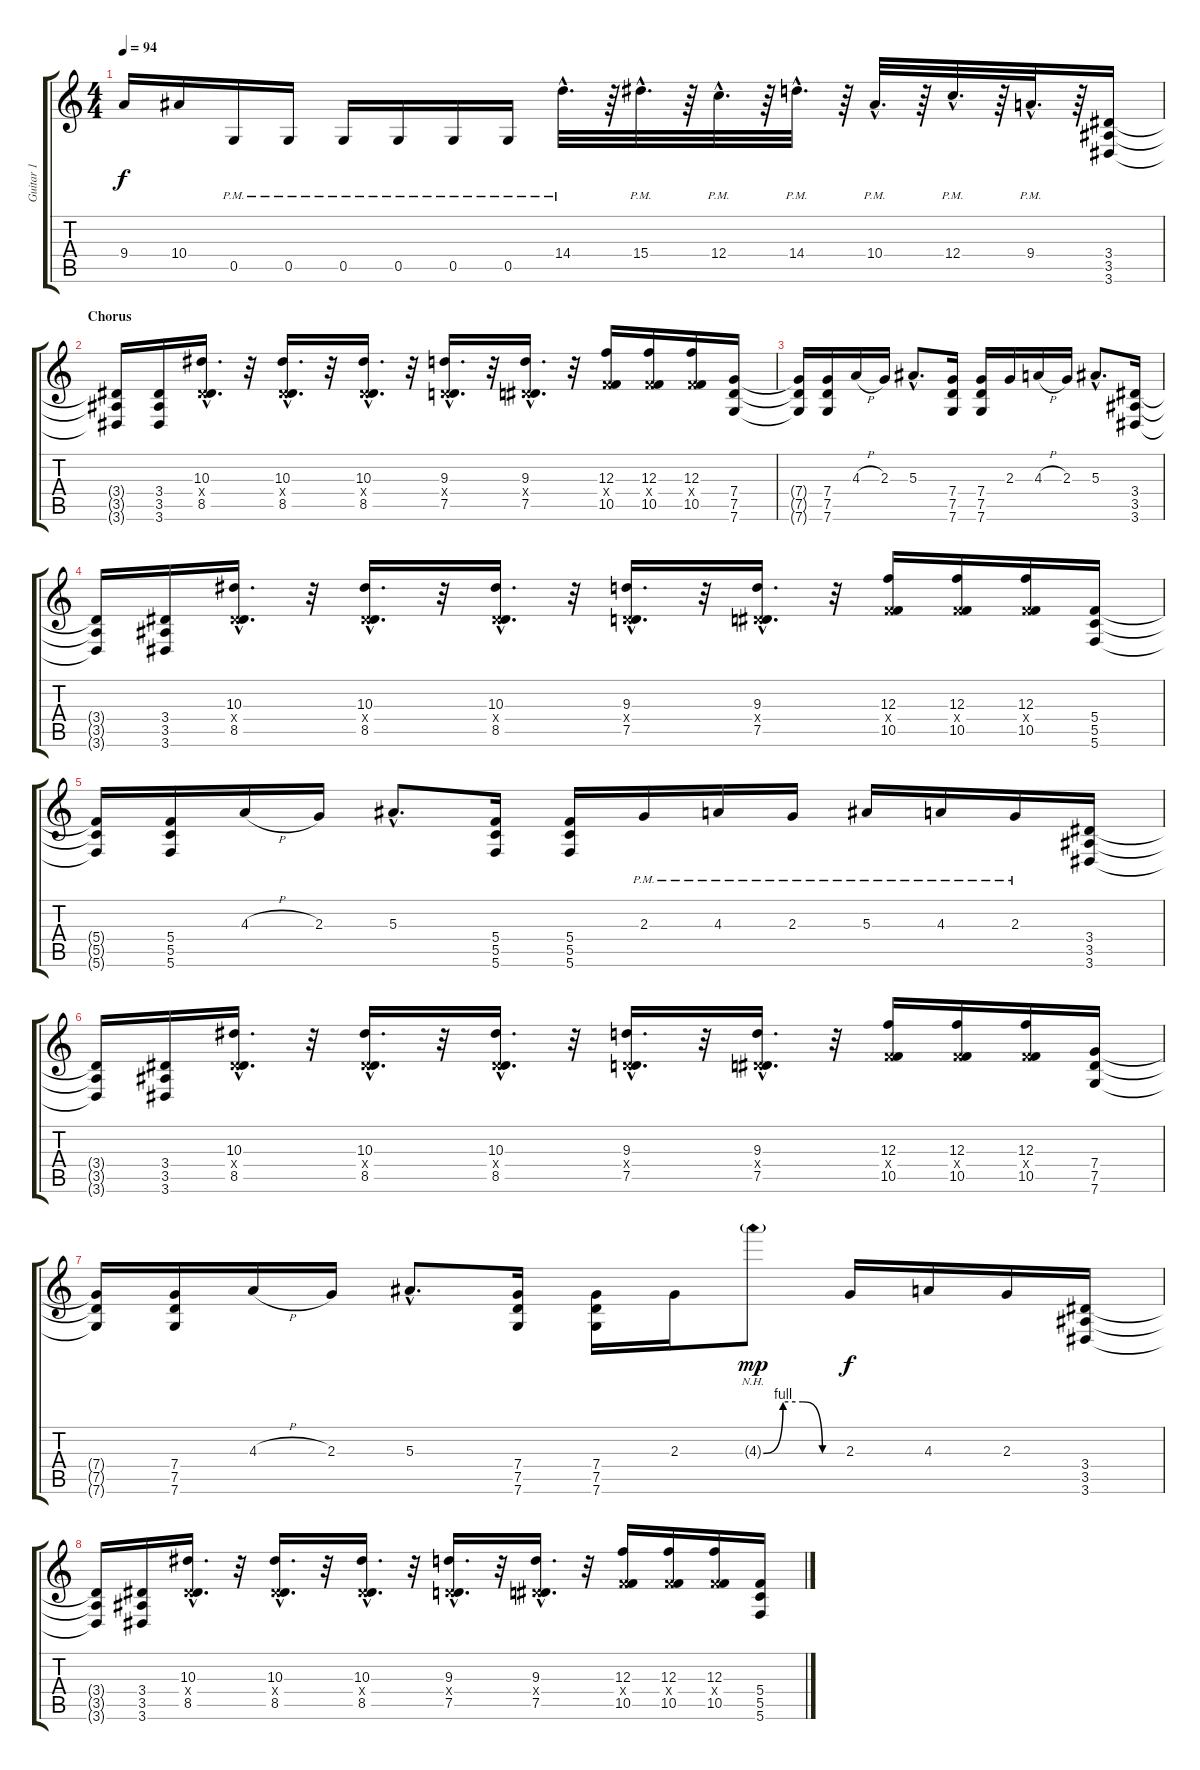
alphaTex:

\track ("Guitar 1" "Guitar 1") {instrument distortionguitar}
\staff {score tabs}
\tuning (D4 A3 F3 C3 G2 C2) {hide}
\ts (4 4)
\tempo 94
\clef g2
\ks c
9.4{t}.16{dy f} 10.4.16 0.5{pm}.16 0.5{pm}.16 0.5{pm}.16 0.5{pm}.16 0.5{pm}.16 0.5{pm}.16 14.4{hac pm}.32{d} r.64 15.4{hac pm}.32{d} r.64 12.4{hac pm}.32{d} r.64 14.4{hac pm}.32{d} r.64 10.4{hac pm}.32{d} r.64 12.4{hac pm}.32{d} r.64 9.4{hac pm}.32{d} r.64 (3.4 3.5 3.6).16 |
\section ("" "Chorus")
(3.4{t} 3.5{t} 3.6{t}).16 (3.4 3.5 3.6).16 (10.3{hac} 3.4{hac x} 8.5{hac}).16{d} r.32 (10.3{hac} 3.4{hac x} 8.5{hac}).16{d} r.32 (10.3{hac} 3.4{hac x} 8.5{hac}).16{d} r.32 (9.3{hac} 3.4{hac x} 7.5{hac}).16{d} r.32 (9.3{hac} 3.4{hac x} 7.5{hac}).16{d} r.32 (12.3 5.4{x} 10.5).16 (12.3 5.4{x} 10.5).16 (12.3 5.4{x} 10.5).16 (7.4 7.5 7.6).16 |
(7.4{t} 7.5{t} 7.6{t}).16 (7.4 7.5 7.6).16 4.3{h}.16 2.3.16 5.3{hac}.8{d} (7.4 7.5 7.6).16 (7.4 7.5 7.6).16 2.3.16 4.3{h}.16 2.3.16 5.3{hac}.8{d} (3.4 3.5 3.6).16 |
(3.4{t} 3.5{t} 3.6{t}).16 (3.4 3.5 3.6).16 (10.3{hac} 3.4{hac x} 8.5{hac}).16{d} r.32 (10.3{hac} 3.4{hac x} 8.5{hac}).16{d} r.32 (10.3{hac} 3.4{hac x} 8.5{hac}).16{d} r.32 (9.3{hac} 3.4{hac x} 7.5{hac}).16{d} r.32 (9.3{hac} 3.4{hac x} 7.5{hac}).16{d} r.32 (12.3 5.4{x} 10.5).16 (12.3 5.4{x} 10.5).16 (12.3 5.4{x} 10.5).16 (5.4 5.5 5.6).16 |
(5.4{t} 5.5{t} 5.6{t}).16 (5.4 5.5 5.6).16 4.3{h}.16 2.3.16 5.3{hac}.8{d} (5.4 5.5 5.6).16 (5.4 5.5 5.6).16 2.3{pm}.16 4.3{pm}.16 2.3{pm}.16 5.3{pm}.16 4.3{pm}.16 2.3{pm}.16 (3.4 3.5 3.6).16 |
(3.4{t} 3.5{t} 3.6{t}).16 (3.4 3.5 3.6).16 (10.3{hac} 3.4{hac x} 8.5{hac}).16{d} r.32 (10.3{hac} 3.4{hac x} 8.5{hac}).16{d} r.32 (10.3{hac} 3.4{hac x} 8.5{hac}).16{d} r.32 (9.3{hac} 3.4{hac x} 7.5{hac}).16{d} r.32 (9.3{hac} 3.4{hac x} 7.5{hac}).16{d} r.32 (12.3 5.4{x} 10.5).16 (12.3 5.4{x} 10.5).16 (12.3 5.4{x} 10.5).16 (7.4 7.5 7.6).16 |
(7.4{t} 7.5{t} 7.6{t}).16 (7.4 7.5 7.6).16 4.3{h}.16 2.3.16 5.3{hac}.8{d} (7.4 7.5 7.6).16 (7.4 7.5 7.6).16 2.3.16 4.3{be (custom 0 0 15 4 30 4 45 0 60 0) nh g}.8{dy mp} 2.3.16{dy f} 4.3.16 2.3.16 (3.4 3.5 3.6).16 |
(3.4{t} 3.5{t} 3.6{t}).16 (3.4 3.5 3.6).16 (10.3{hac} 3.4{hac x} 8.5{hac}).16{d} r.32 (10.3{hac} 3.4{hac x} 8.5{hac}).16{d} r.32 (10.3{hac} 3.4{hac x} 8.5{hac}).16{d} r.32 (9.3{hac} 3.4{hac x} 7.5{hac}).16{d} r.32 (9.3{hac} 3.4{hac x} 7.5{hac}).16{d} r.32 (12.3 5.4{x} 10.5).16 (12.3 5.4{x} 10.5).16 (12.3 5.4{x} 10.5).16 (5.4 5.5 5.6).16
